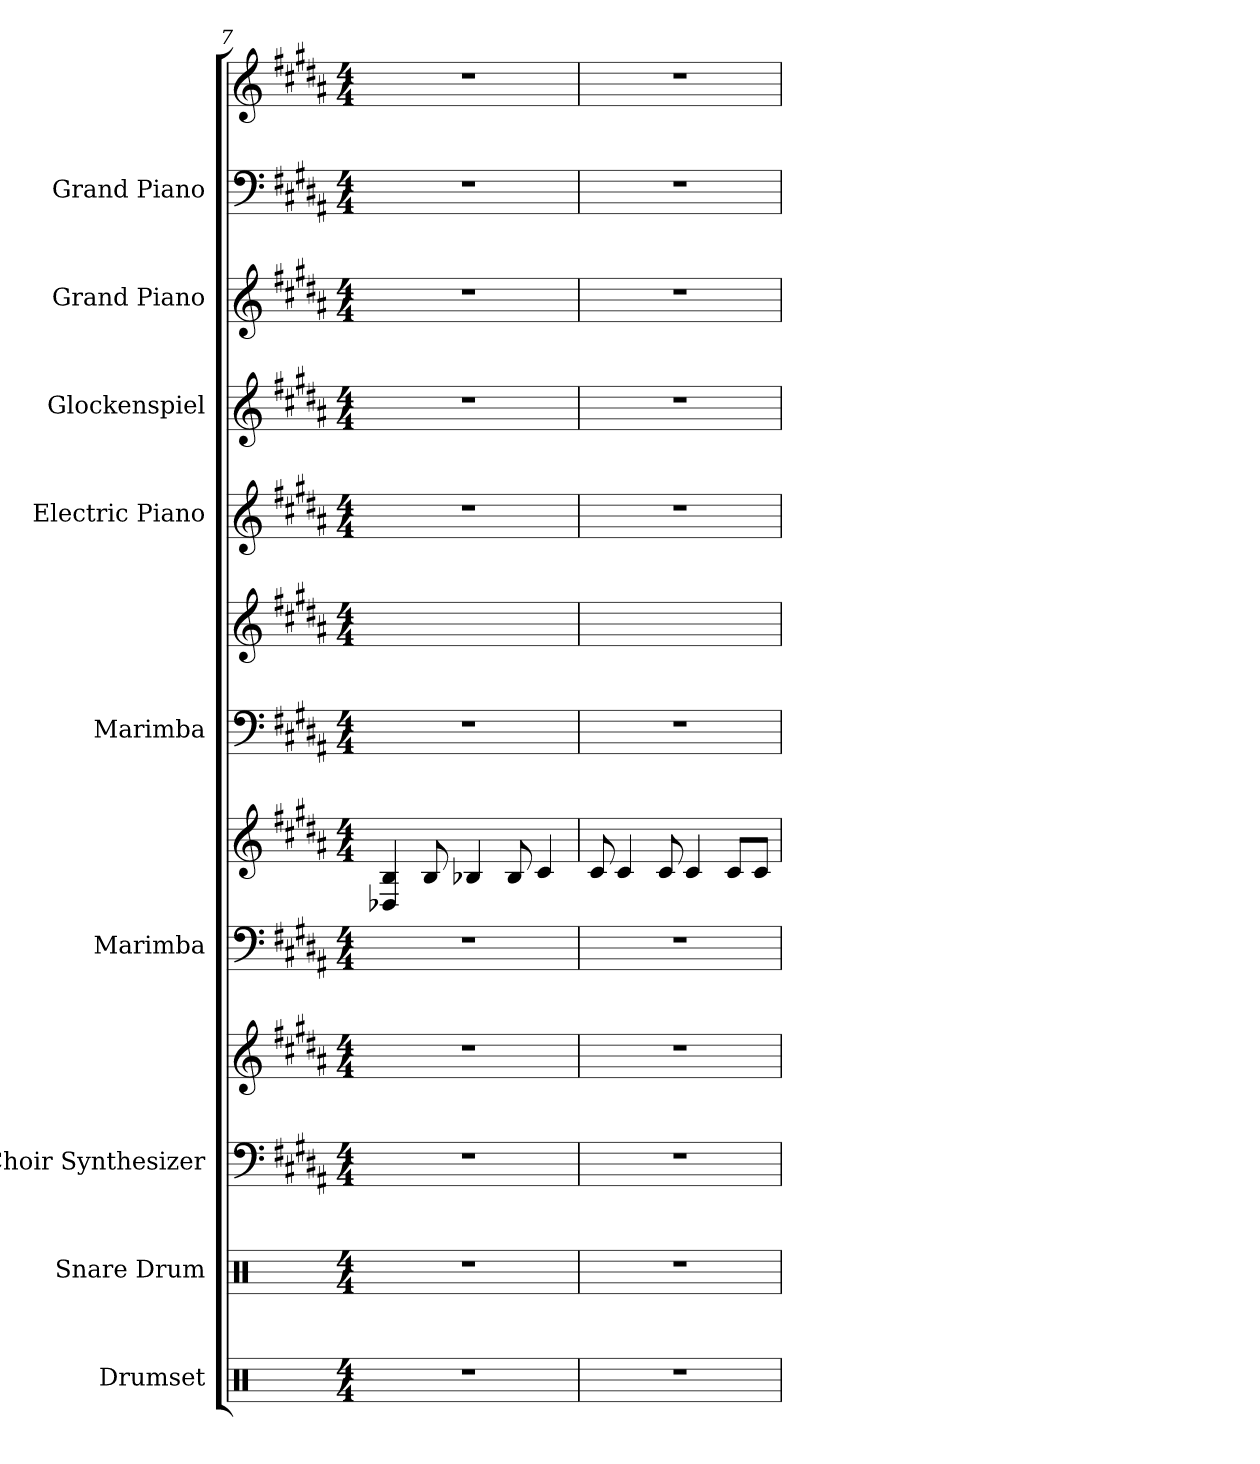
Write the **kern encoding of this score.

**kern	**kern	**kern	**kern	**kern	**kern	**kern	**kern	**kern	**kern	**kern	**kern	**kern
*part9	*part8	*part7	*part7	*part6	*part6	*part5	*part5	*part4	*part3	*part2	*part1	*part1
*staff13	*staff12	*staff11	*staff10	*staff9	*staff8	*staff7	*staff6	*staff5	*staff4	*staff3	*staff2	*staff1
*I"Drumset	*I"Snare Drum	*I"Choir Synthesizer	*	*I"Marimba	*	*I"Marimba	*	*I"Electric Piano	*I"Glockenspiel	*I"Grand Piano	*I"Grand Piano	*
*I'Drs.	*I'Sn. Dr.	*I'Synth.	*	*I'Mrm.	*	*I'Mrm.	*	*I'El. Pno.	*I'Glk.	*I'Pno.	*I'Pno.	*
*clefX	*clefX	*clefF4	*clefG2	*clefF4	*clefG2	*clefF4	*clefG2	*clefG2	*clefG2	*clefG2	*clefF4	*clefG2
*	*	*	*	*	*	*	*	*	*ITrd-14c-24	*	*	*
*k[]	*k[]	*k[f#c#g#d#a#]	*k[f#c#g#d#a#]	*k[f#c#g#d#a#]	*k[f#c#g#d#a#]	*k[f#c#g#d#a#]	*k[f#c#g#d#a#]	*k[f#c#g#d#a#]	*k[f#c#g#d#a#]	*k[f#c#g#d#a#]	*k[f#c#g#d#a#]	*k[f#c#g#d#a#]
*M4/4	*M4/4	*M4/4	*M4/4	*M4/4	*M4/4	*M4/4	*M4/4	*M4/4	*M4/4	*M4/4	*M4/4	*M4/4
=7	=7	=7	=7	=7	=7	=7	=7	=7	=7	=7	=7	=7
1r	1r	1r	1r	1r	4D-X/ 4B/	1r	1ryy	1r	1r	1r	1r	1r
.	.	.	.	.	8B/	.	.	.	.	.	.	.
.	.	.	.	.	4B-X/	.	.	.	.	.	.	.
.	.	.	.	.	8B-/	.	.	.	.	.	.	.
.	.	.	.	.	4c#/	.	.	.	.	.	.	.
=8	=8	=8	=8	=8	=8	=8	=8	=8	=8	=8	=8	=8
1r	1r	1r	1r	1r	8c#/	1r	1ryy	1r	1r	1r	1r	1r
.	.	.	.	.	4c#/	.	.	.	.	.	.	.
.	.	.	.	.	8c#/	.	.	.	.	.	.	.
.	.	.	.	.	4c#/	.	.	.	.	.	.	.
.	.	.	.	.	8c#/L	.	.	.	.	.	.	.
.	.	.	.	.	8c#/J	.	.	.	.	.	.	.
=	=	=	=	=	=	=	=	=	=	=	=	=
*-	*-	*-	*-	*-	*-	*-	*-	*-	*-	*-	*-	*-
